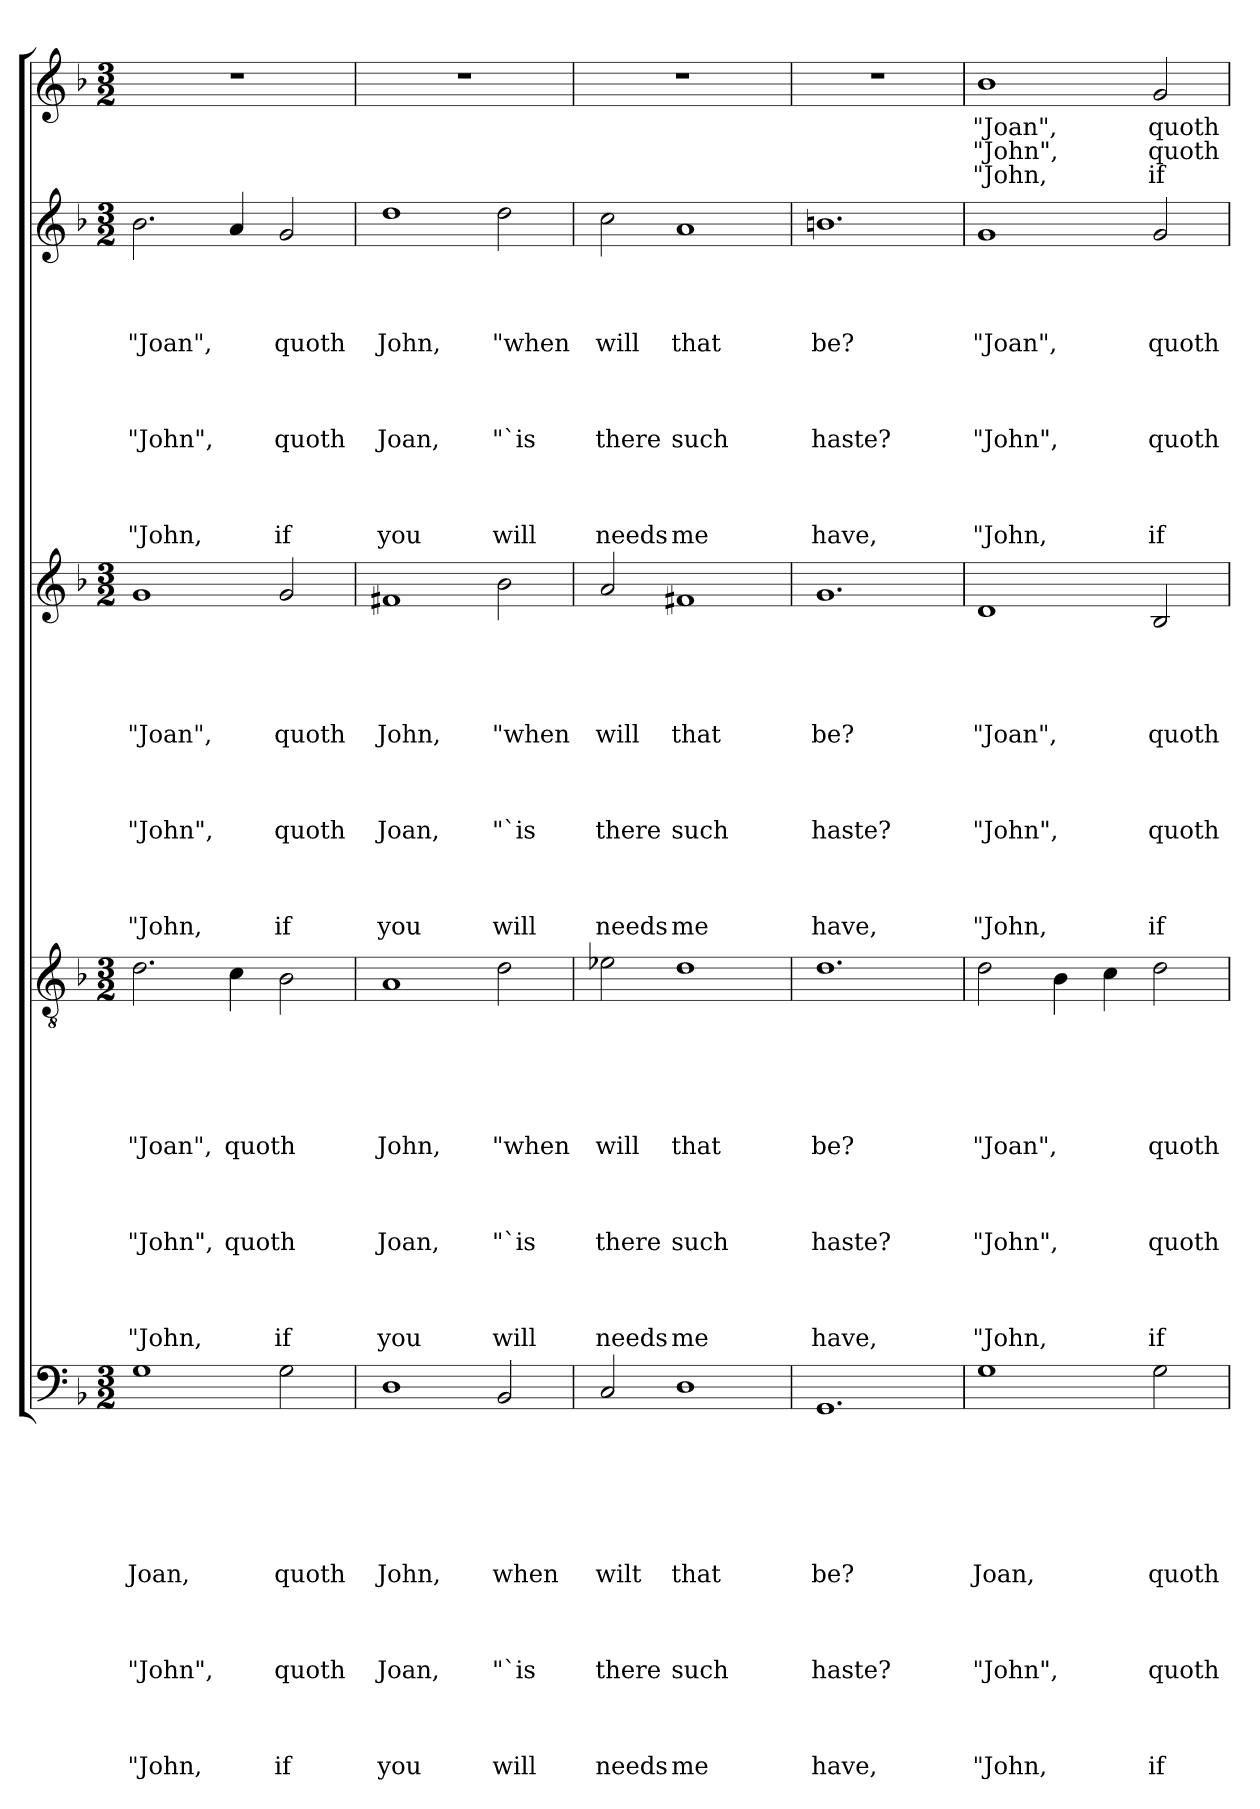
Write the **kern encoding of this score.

**kern	**text	**text	**text	**text	**text	**text	**text	**text	**text	**text	**text	**text	**text	**text	**text	**kern	**text	**text	**text	**text	**text	**text	**text	**text	**text	**text	**text	**text	**text	**text	**kern	**text	**text	**text	**text	**text	**text	**text	**text	**text	**text	**text	**text	**text	**kern	**text	**text	**text	**text	**text	**text	**text	**text	**text	**text	**text	**text	**kern	**text	**text	**text
*part5	*part5	*part5	*part5	*part5	*part5	*part5	*part5	*part5	*part5	*part5	*part5	*part5	*part5	*part5	*part5	*part4	*part4	*part4	*part4	*part4	*part4	*part4	*part4	*part4	*part4	*part4	*part4	*part4	*part4	*part4	*part3	*part3	*part3	*part3	*part3	*part3	*part3	*part3	*part3	*part3	*part3	*part3	*part3	*part3	*part2	*part2	*part2	*part2	*part2	*part2	*part2	*part2	*part2	*part2	*part2	*part2	*part2	*part1	*part1	*part1	*part1
*staff5	*staff5	*staff5	*staff5	*staff5	*staff5	*staff5	*staff5	*staff5	*staff5	*staff5	*staff5	*staff5	*staff5	*staff5	*staff5	*staff4	*staff4	*staff4	*staff4	*staff4	*staff4	*staff4	*staff4	*staff4	*staff4	*staff4	*staff4	*staff4	*staff4	*staff4	*staff3	*staff3	*staff3	*staff3	*staff3	*staff3	*staff3	*staff3	*staff3	*staff3	*staff3	*staff3	*staff3	*staff3	*staff2	*staff2	*staff2	*staff2	*staff2	*staff2	*staff2	*staff2	*staff2	*staff2	*staff2	*staff2	*staff2	*staff1	*staff1	*staff1	*staff1
*clefF4	*	*	*	*	*	*	*	*	*	*	*	*	*	*	*	*clefGv2	*	*	*	*	*	*	*	*	*	*	*	*	*	*	*clefG2	*	*	*	*	*	*	*	*	*	*	*	*	*	*clefG2	*	*	*	*	*	*	*	*	*	*	*	*	*clefG2	*	*	*
*k[b-]	*	*	*	*	*	*	*	*	*	*	*	*	*	*	*	*k[b-]	*	*	*	*	*	*	*	*	*	*	*	*	*	*	*k[b-]	*	*	*	*	*	*	*	*	*	*	*	*	*	*k[b-]	*	*	*	*	*	*	*	*	*	*	*	*	*k[b-]	*	*	*
*F:	*	*	*	*	*	*	*	*	*	*	*	*	*	*	*	*F:	*	*	*	*	*	*	*	*	*	*	*	*	*	*	*F:	*	*	*	*	*	*	*	*	*	*	*	*	*	*F:	*	*	*	*	*	*	*	*	*	*	*	*	*F:	*	*	*
*M3/2	*	*	*	*	*	*	*	*	*	*	*	*	*	*	*	*M3/2	*	*	*	*	*	*	*	*	*	*	*	*	*	*	*M3/2	*	*	*	*	*	*	*	*	*	*	*	*	*	*M3/2	*	*	*	*	*	*	*	*	*	*	*	*	*M3/2	*	*	*
=1	=1	=1	=1	=1	=1	=1	=1	=1	=1	=1	=1	=1	=1	=1	=1	=1	=1	=1	=1	=1	=1	=1	=1	=1	=1	=1	=1	=1	=1	=1	=1	=1	=1	=1	=1	=1	=1	=1	=1	=1	=1	=1	=1	=1	=1	=1	=1	=1	=1	=1	=1	=1	=1	=1	=1	=1	=1	=1	=1	=1	=1
1G	.	.	.	.	.	.	Joan,	.	.	.	"John",	.	.	.	"John,	2.d\	.	.	.	.	.	"Joan",	.	.	.	"John",	.	.	.	"John,	1g	.	.	.	.	"Joan",	.	.	.	"John",	.	.	.	"John,	2.b-\	.	.	.	"Joan",	.	.	.	"John",	.	.	.	"John,	1.r	.	.	.
.	.	.	.	.	.	.	.	.	.	.	.	.	.	.	.	4c\	.	.	.	.	.	quoth	.	.	.	quoth	.	.	.	.	.	.	.	.	.	.	.	.	.	.	.	.	.	.	4a/	.	.	.	.	.	.	.	.	.	.	.	.	.	.	.	.
2G\	.	.	.	.	.	.	quoth	.	.	.	quoth	.	.	.	if	2B-\	.	.	.	.	.	.	.	.	.	.	.	.	.	if	2g/	.	.	.	.	quoth	.	.	.	quoth	.	.	.	if	2g/	.	.	.	quoth	.	.	.	quoth	.	.	.	if	.	.	.	.
=2	=2	=2	=2	=2	=2	=2	=2	=2	=2	=2	=2	=2	=2	=2	=2	=2	=2	=2	=2	=2	=2	=2	=2	=2	=2	=2	=2	=2	=2	=2	=2	=2	=2	=2	=2	=2	=2	=2	=2	=2	=2	=2	=2	=2	=2	=2	=2	=2	=2	=2	=2	=2	=2	=2	=2	=2	=2	=2	=2	=2	=2
1D	.	.	.	.	.	.	John,	.	.	.	Joan,	.	.	.	you	1A	.	.	.	.	.	John,	.	.	.	Joan,	.	.	.	you	1f#X	.	.	.	.	John,	.	.	.	Joan,	.	.	.	you	1dd	.	.	.	John,	.	.	.	Joan,	.	.	.	you	1.r	.	.	.
2BB-/	.	.	.	.	.	.	when	.	.	.	"`is	.	.	.	will	2d\	.	.	.	.	.	"when	.	.	.	"`is	.	.	.	will	2b-\	.	.	.	.	"when	.	.	.	"`is	.	.	.	will	2dd\	.	.	.	"when	.	.	.	"`is	.	.	.	will	.	.	.	.
=3	=3	=3	=3	=3	=3	=3	=3	=3	=3	=3	=3	=3	=3	=3	=3	=3	=3	=3	=3	=3	=3	=3	=3	=3	=3	=3	=3	=3	=3	=3	=3	=3	=3	=3	=3	=3	=3	=3	=3	=3	=3	=3	=3	=3	=3	=3	=3	=3	=3	=3	=3	=3	=3	=3	=3	=3	=3	=3	=3	=3	=3
2C/	.	.	.	.	.	.	wilt	.	.	.	there	.	.	.	needs	2e-X\	.	.	.	.	.	will	.	.	.	there	.	.	.	needs	2a/	.	.	.	.	will	.	.	.	there	.	.	.	needs	2cc\	.	.	.	will	.	.	.	there	.	.	.	needs	1.r	.	.	.
1D	.	.	.	.	.	.	that	.	.	.	such	.	.	.	me	1d	.	.	.	.	.	that	.	.	.	such	.	.	.	me	1f#X	.	.	.	.	that	.	.	.	such	.	.	.	me	1a	.	.	.	that	.	.	.	such	.	.	.	me	.	.	.	.
=4	=4	=4	=4	=4	=4	=4	=4	=4	=4	=4	=4	=4	=4	=4	=4	=4	=4	=4	=4	=4	=4	=4	=4	=4	=4	=4	=4	=4	=4	=4	=4	=4	=4	=4	=4	=4	=4	=4	=4	=4	=4	=4	=4	=4	=4	=4	=4	=4	=4	=4	=4	=4	=4	=4	=4	=4	=4	=4	=4	=4	=4
1.GG	.	.	.	.	.	.	be?	.	.	.	haste?	.	.	.	have,	1.d	.	.	.	.	.	be?	.	.	.	haste?	.	.	.	have,	1.g	.	.	.	.	be?	.	.	.	haste?	.	.	.	have,	1.bn	.	.	.	be?	.	.	.	haste?	.	.	.	have,	1.r	.	.	.
=5	=5	=5	=5	=5	=5	=5	=5	=5	=5	=5	=5	=5	=5	=5	=5	=5	=5	=5	=5	=5	=5	=5	=5	=5	=5	=5	=5	=5	=5	=5	=5	=5	=5	=5	=5	=5	=5	=5	=5	=5	=5	=5	=5	=5	=5	=5	=5	=5	=5	=5	=5	=5	=5	=5	=5	=5	=5	=5	=5	=5	=5
1G	.	.	.	.	.	.	Joan,	.	.	.	"John",	.	.	.	"John,	2d\	.	.	.	.	.	"Joan",	.	.	.	"John",	.	.	.	"John,	1d	.	.	.	.	"Joan",	.	.	.	"John",	.	.	.	"John,	1g	.	.	.	"Joan",	.	.	.	"John",	.	.	.	"John,	1b-	"Joan",	"John",	"John,
.	.	.	.	.	.	.	.	.	.	.	.	.	.	.	.	4B-\	.	.	.	.	.	.	.	.	.	.	.	.	.	.	.	.	.	.	.	.	.	.	.	.	.	.	.	.	.	.	.	.	.	.	.	.	.	.	.	.	.	.	.	.	.
.	.	.	.	.	.	.	.	.	.	.	.	.	.	.	.	4c\	.	.	.	.	.	.	.	.	.	.	.	.	.	.	.	.	.	.	.	.	.	.	.	.	.	.	.	.	.	.	.	.	.	.	.	.	.	.	.	.	.	.	.	.	.
2G\	.	.	.	.	.	.	quoth	.	.	.	quoth	.	.	.	if	2d\	.	.	.	.	.	quoth	.	.	.	quoth	.	.	.	if	2B-/	.	.	.	.	quoth	.	.	.	quoth	.	.	.	if	2g/	.	.	.	quoth	.	.	.	quoth	.	.	.	if	2g/	quoth	quoth	if
=	=	=	=	=	=	=	=	=	=	=	=	=	=	=	=	=	=	=	=	=	=	=	=	=	=	=	=	=	=	=	=	=	=	=	=	=	=	=	=	=	=	=	=	=	=	=	=	=	=	=	=	=	=	=	=	=	=	=	=	=	=
*-	*-	*-	*-	*-	*-	*-	*-	*-	*-	*-	*-	*-	*-	*-	*-	*-	*-	*-	*-	*-	*-	*-	*-	*-	*-	*-	*-	*-	*-	*-	*-	*-	*-	*-	*-	*-	*-	*-	*-	*-	*-	*-	*-	*-	*-	*-	*-	*-	*-	*-	*-	*-	*-	*-	*-	*-	*-	*-	*-	*-	*-
